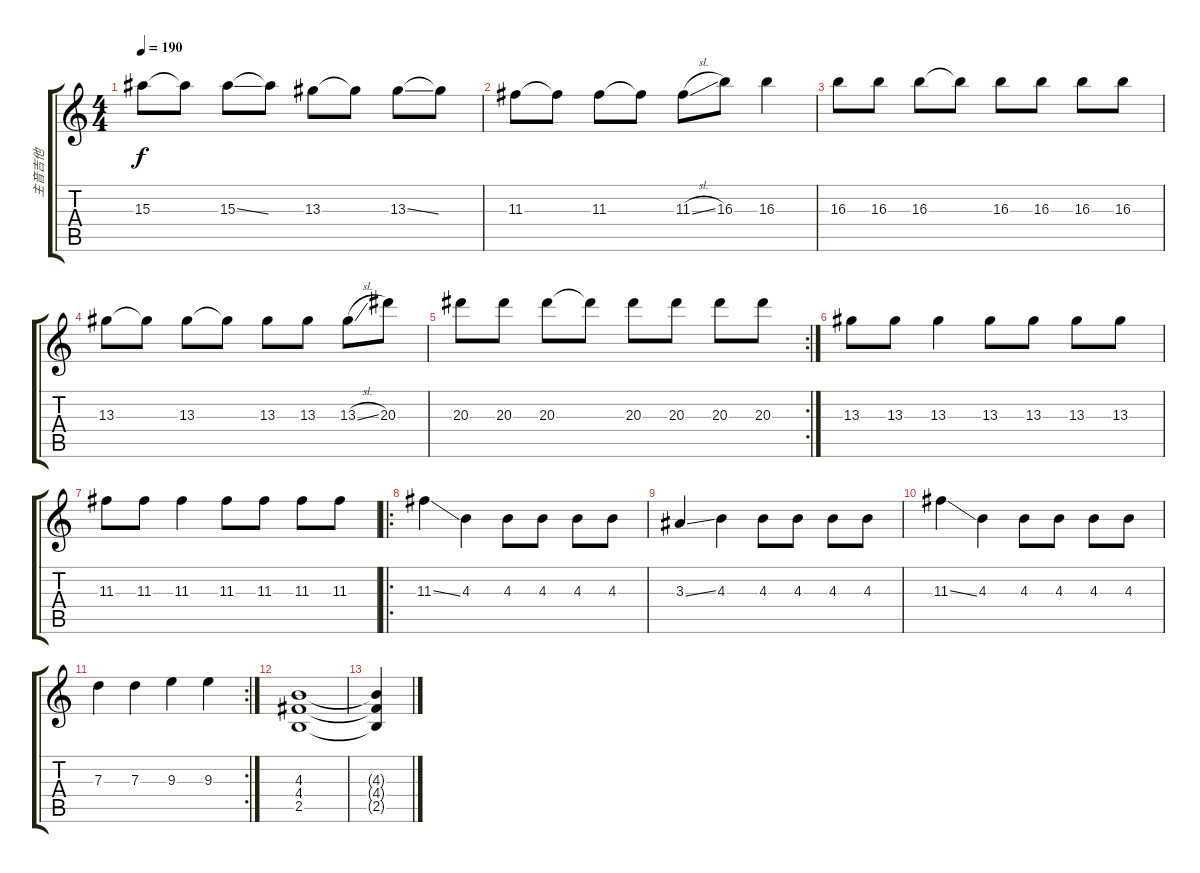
\track ("主音吉他" "主音吉他") {instrument overdrivenguitar}
\staff {score tabs}
\tuning (E4 B3 G3 D3 A2 E2) {hide}
\ts (4 4)
\tempo 190
\clef g2
\ks c
15.3.8{dy f} 15.3{t}.8 15.3{ss}.8 15.3{t}.8 13.3.8 13.3{t}.8 13.3{ss}.8 13.3{t}.8 |
11.3.8 11.3{t}.8 11.3.8 11.3{t}.8 11.3{sl}.8 16.3.8 16.3.4 |
16.3.8 16.3.8 16.3.8 16.3{t}.8 16.3.8 16.3.8 16.3.8 16.3.8 |
13.3.8 13.3{t}.8 13.3.8 13.3{t}.8 13.3.8 13.3.8 13.3{sl}.8 20.3.8 |
\rc 2
20.3.8 20.3.8 20.3.8 20.3{t}.8 20.3.8 20.3.8 20.3.8 20.3.8 |
13.3.8 13.3.8 13.3.4 13.3.8 13.3.8 13.3.8 13.3.8 |
11.3.8 11.3.8 11.3.4 11.3.8 11.3.8 11.3.8 11.3.8 |
\ro
11.3{ss}.4 4.3.4 4.3.8 4.3.8 4.3.8 4.3.8 |
3.3{ss}.4 4.3.4 4.3.8 4.3.8 4.3.8 4.3.8 |
11.3{ss}.4 4.3.4 4.3.8 4.3.8 4.3.8 4.3.8 |
\rc 2
7.3.4 7.3.4 9.3.4 9.3.4 |
(4.3 4.4 2.5).1 |
(4.3{t} 4.4{t} 2.5{t}).4
